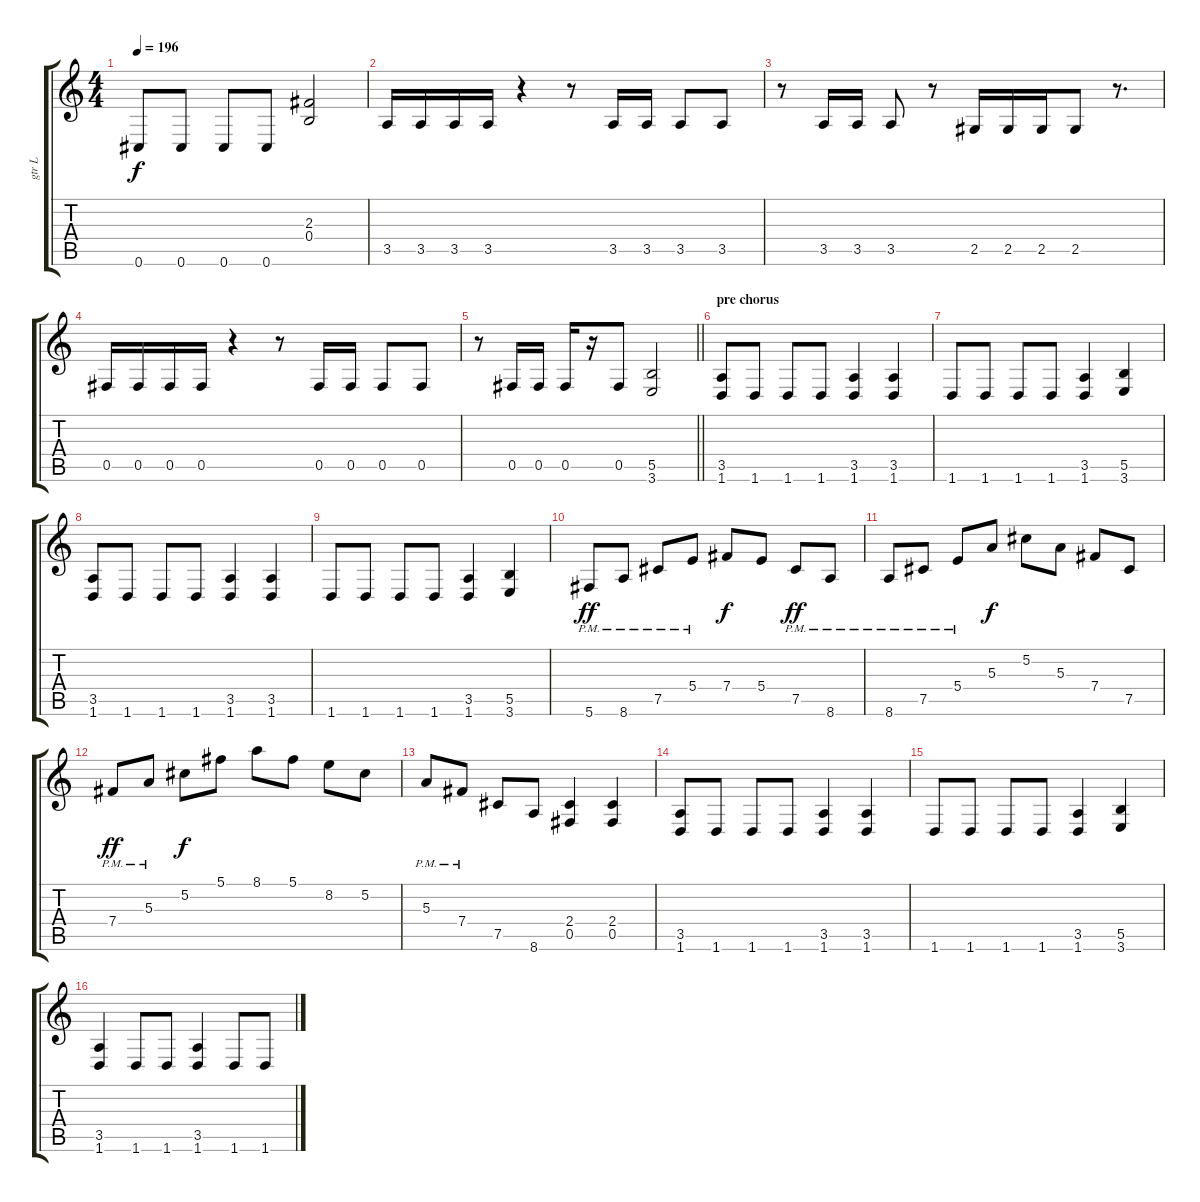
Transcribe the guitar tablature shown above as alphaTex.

\track ("gtr L" "gtr L") {instrument distortionguitar}
\staff {score tabs}
\tuning (Db4 Ab3 E3 B2 Gb2 Db2) {hide}
\ts (4 4)
\tempo 196
\clef g2
\ks c
0.6.8{dy f} 0.6.8 0.6.8 0.6.8 (2.3 0.4).2 |
3.5.16 3.5.16 3.5.16 3.5.16 r.4 r.8 3.5.16 3.5.16 3.5.8 3.5.8 |
r.8 3.5.16 3.5.16 3.5.8 r.8 2.5.16 2.5.16 2.5.16 2.5.8 r.8{d} |
0.5.16 0.5.16 0.5.16 0.5.16 r.4 r.8 0.5.16 0.5.16 0.5.8 0.5.8 |
\barLineRight lightlight
r.8 0.5.16 0.5.16 0.5.16 r.16 0.5.8 (5.5 3.6).2 |
\section ("" "pre chorus")
(3.5 1.6).8 1.6.8 1.6.8 1.6.8 (3.5 1.6).4 (3.5 1.6).4 |
1.6.8 1.6.8 1.6.8 1.6.8 (3.5 1.6).4 (5.5 3.6).4 |
(3.5 1.6).8 1.6.8 1.6.8 1.6.8 (3.5 1.6).4 (3.5 1.6).4 |
1.6.8 1.6.8 1.6.8 1.6.8 (3.5 1.6).4 (5.5 3.6).4 |
5.6{pm}.8{dy ff} 8.6{pm}.8 7.5{pm}.8 5.4{pm}.8 7.4.8{dy f} 5.4.8 7.5{pm}.8{dy ff} 8.6{pm}.8 |
8.6{pm}.8 7.5{pm}.8 5.4{pm}.8 5.3.8{dy f} 5.2.8 5.3.8 7.4.8 7.5.8 |
7.4{pm}.8{dy ff} 5.3{pm}.8 5.2.8{dy f} 5.1.8 8.1.8 5.1.8 8.2.8 5.2.8 |
5.3{pm}.8 7.4{pm}.8 7.5.8 8.6.8 (2.4 0.5).4 (2.4 0.5).4 |
(3.5 1.6).8 1.6.8 1.6.8 1.6.8 (3.5 1.6).4 (3.5 1.6).4 |
1.6.8 1.6.8 1.6.8 1.6.8 (3.5 1.6).4 (5.5 3.6).4 |
(3.5 1.6).4 1.6.8 1.6.8 (3.5 1.6).4 1.6.8 1.6.8
